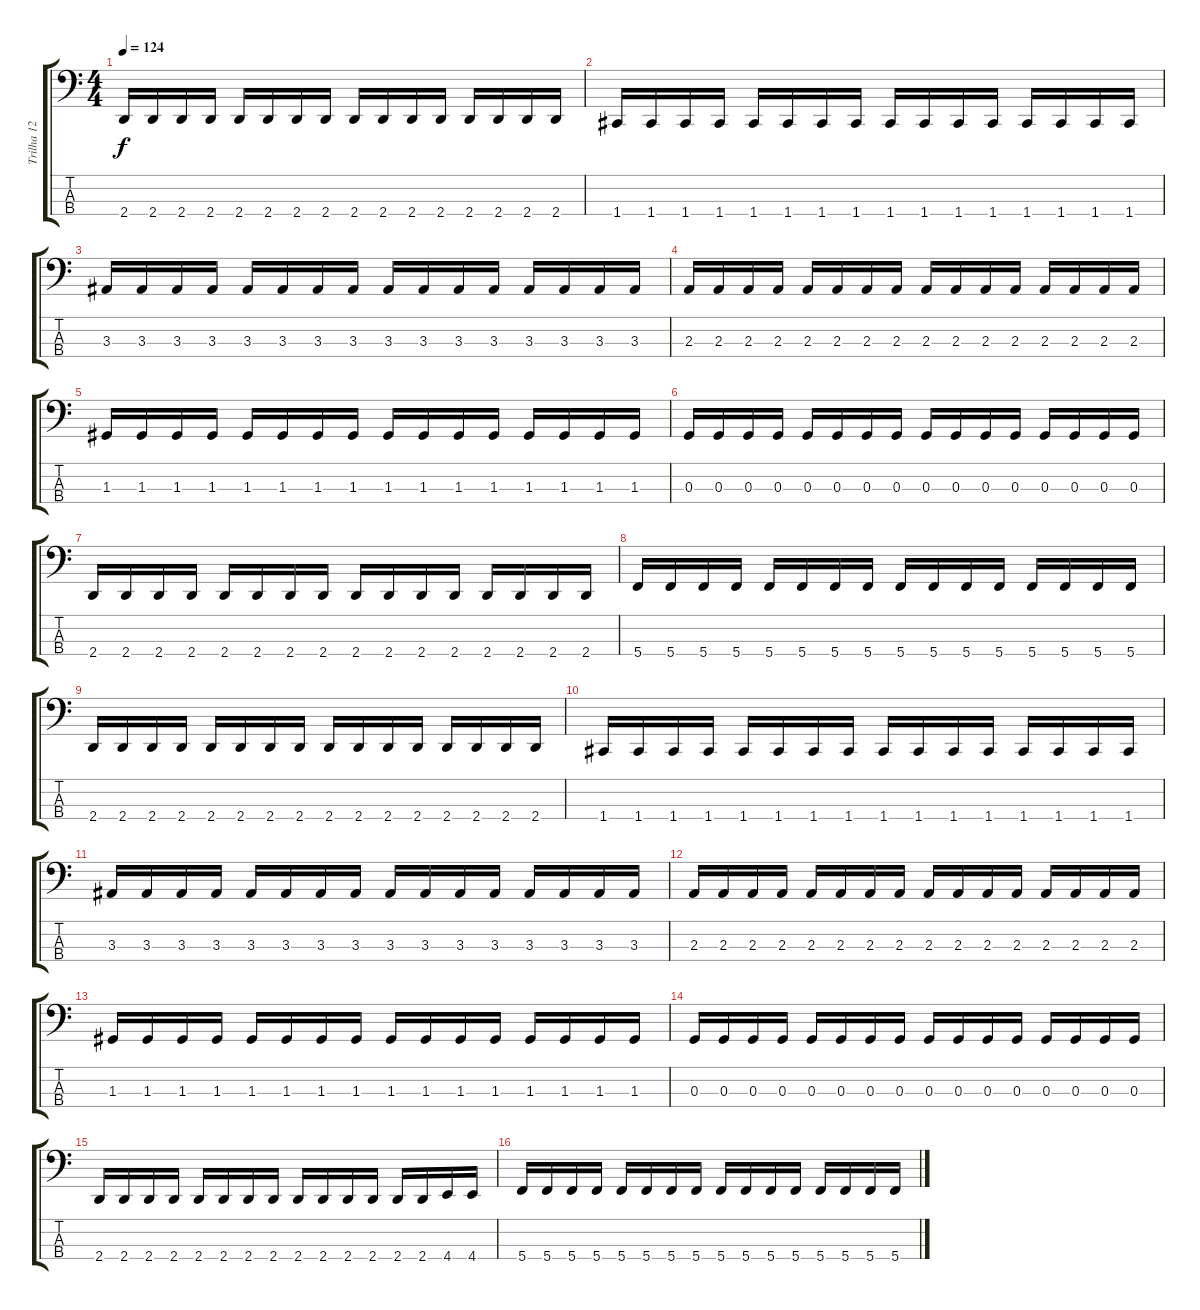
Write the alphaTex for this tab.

\track ("Trilha 12" "Trilha 12") {instrument electricbasspick}
\staff {score tabs}
\tuning (F2 C2 G1 C1) {hide}
\ts (4 4)
\tempo 124
\clef f4
\ks c
2.4.16{dy f} 2.4.16 2.4.16 2.4.16 2.4.16 2.4.16 2.4.16 2.4.16 2.4.16 2.4.16 2.4.16 2.4.16 2.4.16 2.4.16 2.4.16 2.4.16 |
1.4.16 1.4.16 1.4.16 1.4.16 1.4.16 1.4.16 1.4.16 1.4.16 1.4.16 1.4.16 1.4.16 1.4.16 1.4.16 1.4.16 1.4.16 1.4.16 |
3.3.16 3.3.16 3.3.16 3.3.16 3.3.16 3.3.16 3.3.16 3.3.16 3.3.16 3.3.16 3.3.16 3.3.16 3.3.16 3.3.16 3.3.16 3.3.16 |
2.3.16 2.3.16 2.3.16 2.3.16 2.3.16 2.3.16 2.3.16 2.3.16 2.3.16 2.3.16 2.3.16 2.3.16 2.3.16 2.3.16 2.3.16 2.3.16 |
1.3.16 1.3.16 1.3.16 1.3.16 1.3.16 1.3.16 1.3.16 1.3.16 1.3.16 1.3.16 1.3.16 1.3.16 1.3.16 1.3.16 1.3.16 1.3.16 |
0.3.16 0.3.16 0.3.16 0.3.16 0.3.16 0.3.16 0.3.16 0.3.16 0.3.16 0.3.16 0.3.16 0.3.16 0.3.16 0.3.16 0.3.16 0.3.16 |
2.4.16 2.4.16 2.4.16 2.4.16 2.4.16 2.4.16 2.4.16 2.4.16 2.4.16 2.4.16 2.4.16 2.4.16 2.4.16 2.4.16 2.4.16 2.4.16 |
5.4.16 5.4.16 5.4.16 5.4.16 5.4.16 5.4.16 5.4.16 5.4.16 5.4.16 5.4.16 5.4.16 5.4.16 5.4.16 5.4.16 5.4.16 5.4.16 |
2.4.16 2.4.16 2.4.16 2.4.16 2.4.16 2.4.16 2.4.16 2.4.16 2.4.16 2.4.16 2.4.16 2.4.16 2.4.16 2.4.16 2.4.16 2.4.16 |
1.4.16 1.4.16 1.4.16 1.4.16 1.4.16 1.4.16 1.4.16 1.4.16 1.4.16 1.4.16 1.4.16 1.4.16 1.4.16 1.4.16 1.4.16 1.4.16 |
3.3.16 3.3.16 3.3.16 3.3.16 3.3.16 3.3.16 3.3.16 3.3.16 3.3.16 3.3.16 3.3.16 3.3.16 3.3.16 3.3.16 3.3.16 3.3.16 |
2.3.16 2.3.16 2.3.16 2.3.16 2.3.16 2.3.16 2.3.16 2.3.16 2.3.16 2.3.16 2.3.16 2.3.16 2.3.16 2.3.16 2.3.16 2.3.16 |
1.3.16 1.3.16 1.3.16 1.3.16 1.3.16 1.3.16 1.3.16 1.3.16 1.3.16 1.3.16 1.3.16 1.3.16 1.3.16 1.3.16 1.3.16 1.3.16 |
0.3.16 0.3.16 0.3.16 0.3.16 0.3.16 0.3.16 0.3.16 0.3.16 0.3.16 0.3.16 0.3.16 0.3.16 0.3.16 0.3.16 0.3.16 0.3.16 |
2.4.16 2.4.16 2.4.16 2.4.16 2.4.16 2.4.16 2.4.16 2.4.16 2.4.16 2.4.16 2.4.16 2.4.16 2.4.16 2.4.16 4.4.16 4.4.16 |
5.4.16 5.4.16 5.4.16 5.4.16 5.4.16 5.4.16 5.4.16 5.4.16 5.4.16 5.4.16 5.4.16 5.4.16 5.4.16 5.4.16 5.4.16 5.4.16
